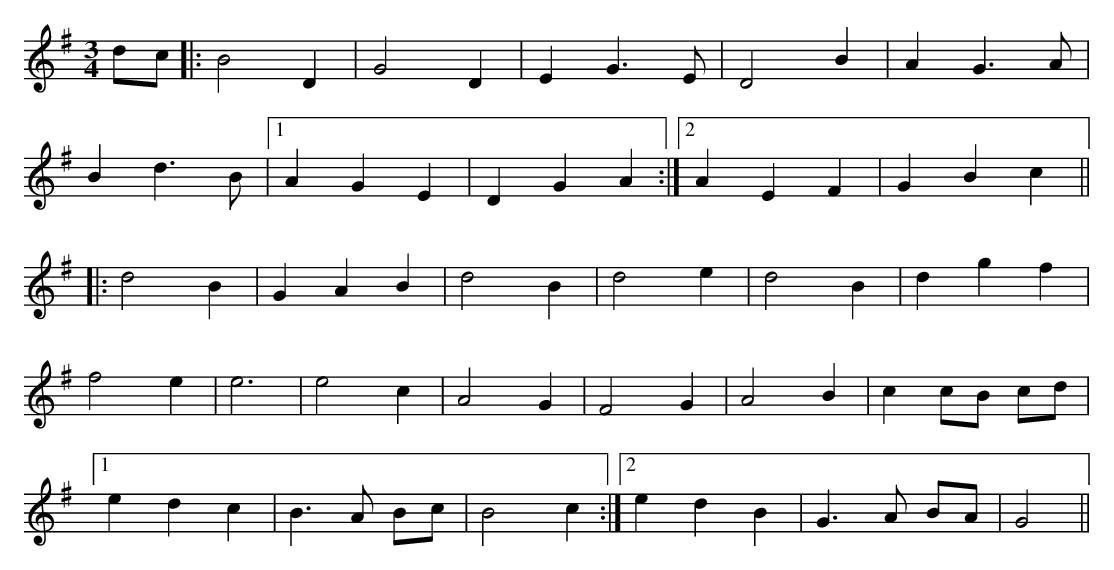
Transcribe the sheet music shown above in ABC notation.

X:1
M:3/4
K:G
dc|:B4 D2|G4 D2|E2 G3 E|D4 B2|A2 G3 A|
B2 d3 B|1 A2 G2 E2|D2 G2 A2:|2 A2 E2 F2|G2 B2 c2||
|:d4 B2|G2 A2 B2|d4 B2|d4e2|d4 B2|d2 g2 f2|
f4 e2|e6|e4c2|A4 G2|F4 G2|A4 B2|c2 cB cd|
[1 e2 d2 c2|B3 A Bc|B4c2:|2 e2 d2 B2|G3 A BA|G4||
